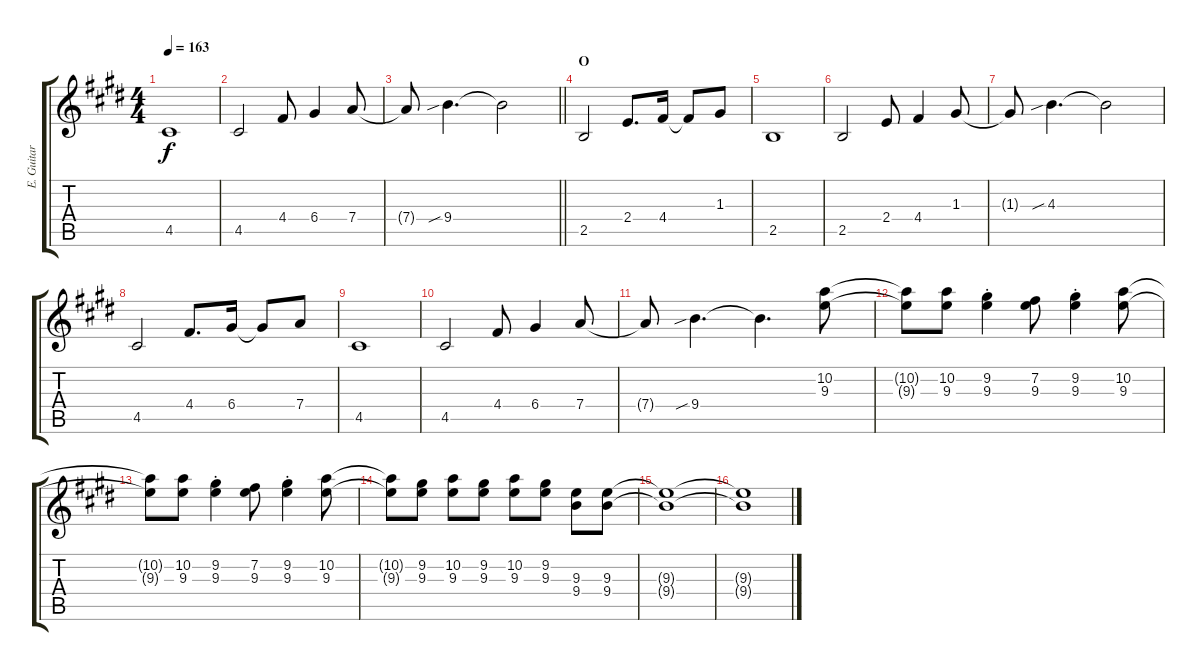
\track ("E. Guitar I" "E. Guitar ") {instrument overdrivenguitar}
\staff {score tabs}
\tuning (E4 B3 G3 D3 A2 E2) {hide}
\ts (4 4)
\tempo 163
\clef g2
\ks e
4.5.1{dy f} |
4.5.2 4.4.8 6.4.4 7.4.8 |
\barLineRight lightlight
7.4{t}.8 9.4{sib}.4{d} 9.4{t}.2 |
\section ("" "O")
2.5.2 2.4.8{d} 4.4.16 4.4{t}.8 1.3.8 |
2.5.1 |
2.5.2 2.4.8 4.4.4 1.3.8 |
1.3{t}.8 4.3{sib}.4{d} 4.3{t}.2 |
4.5.2 4.4.8{d} 6.4.16 6.4{t}.8 7.4.8 |
4.5.1 |
4.5.2 4.4.8 6.4.4 7.4.8 |
7.4{t}.8 9.4{sib}.4{d} 9.4{t}.4{d} (10.2 9.3).8 |
(10.2{t} 9.3{t}).8 (10.2 9.3).8 (9.2{st} 9.3{st}).4 (7.2 9.3).8 (9.2{st} 9.3{st}).4 (10.2 9.3).8 |
(10.2{t} 9.3{t}).8 (10.2 9.3).8 (9.2{st} 9.3{st}).4 (7.2 9.3).8 (9.2{st} 9.3{st}).4 (10.2 9.3).8 |
(10.2{t} 9.3{t}).8 (9.2 9.3).8 (10.2 9.3).8 (9.2 9.3).8 (10.2 9.3).8 (9.2 9.3).8 (9.3 9.4).8 (9.3 9.4).8 |
(9.3{t} 9.4{t}).1 |
(9.3{t} 9.4{t}).1
